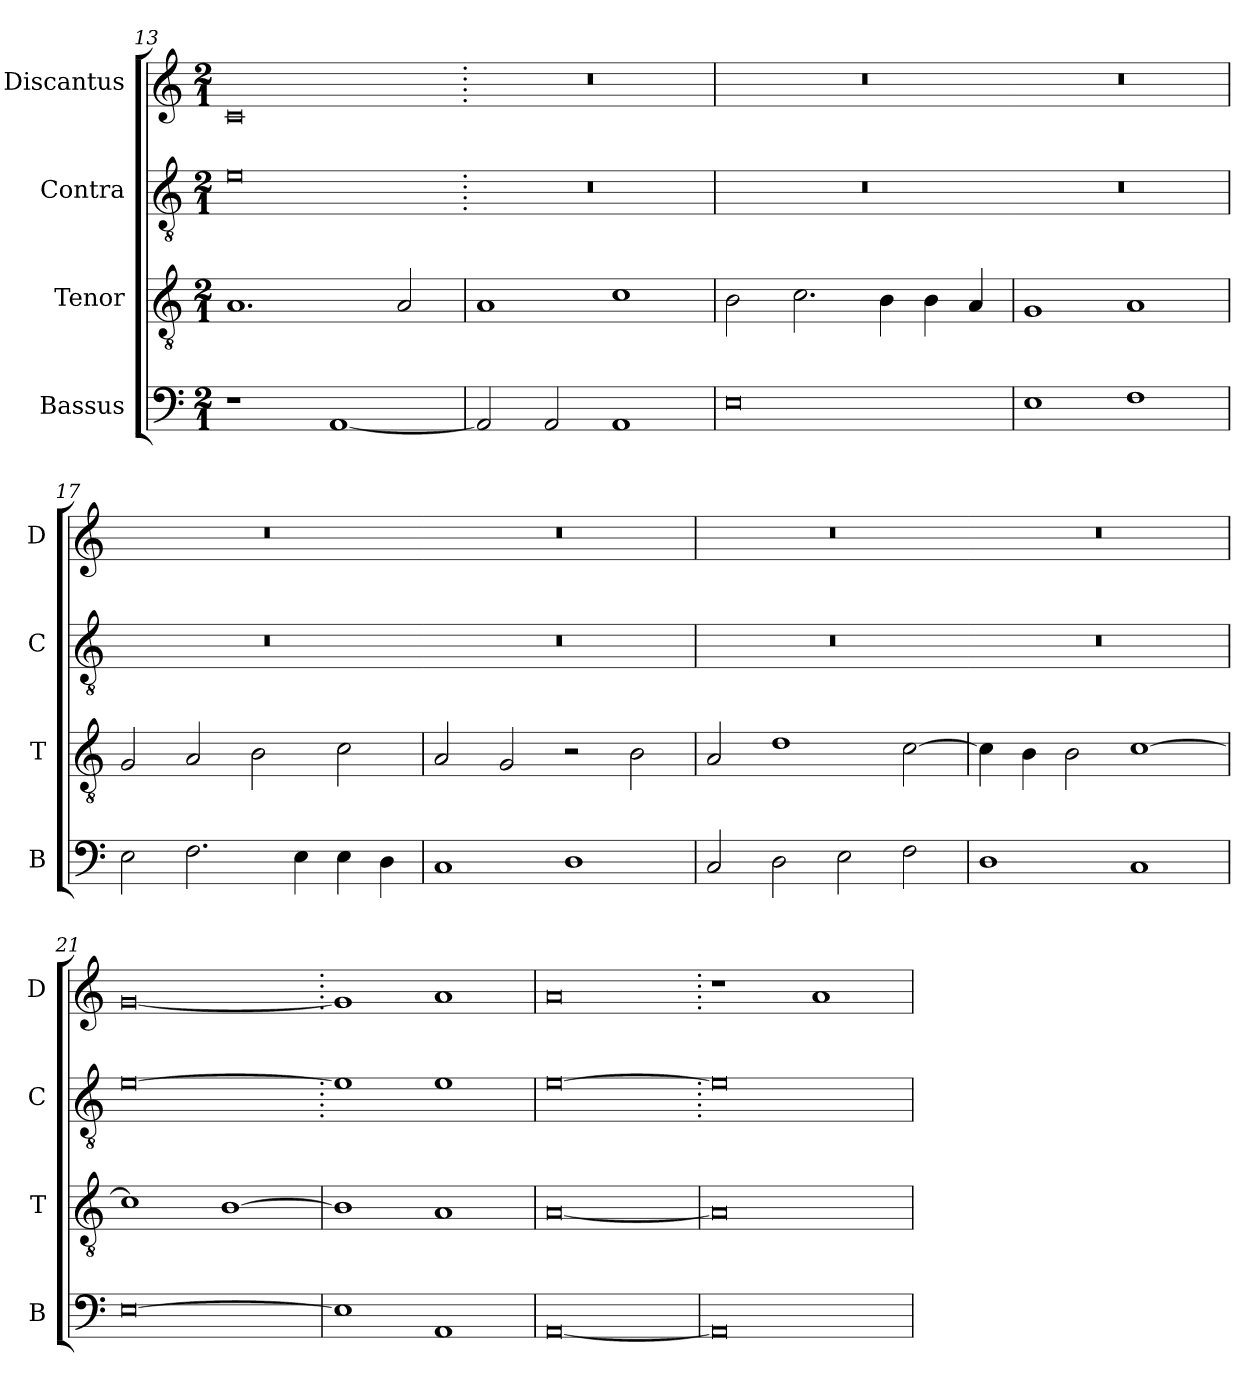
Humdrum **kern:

**kern	**kern	**kern	**kern
*part4	*part3	*part2	*part1
*staff4	*staff3	*staff2	*staff1
*I"Bassus	*I"Tenor	*I"Contra	*I"Discantus
*I'B	*I'T	*I'C	*I'D
*clefF4	*clefGv2	*clefGv2	*clefG2
*k[]	*k[]	*k[]	*k[]
*M2/1	*M2/1	*M2/1	*M2/1
=13	=13	=13	=13
1r	1.A	0e	0c
[1AA	.	.	.
.	2A/	.	.
=14	=14	=14.	=14.
2AA/]	1A	0r	0r
2AA/	.	.	.
1AA	1c	.	.
=15	=15	=15	=15
0E	2B\	0r	0r
.	2.c\	.	.
.	4B\	.	.
.	4B\	.	.
.	4A/	.	.
=16	=16	=16.	=16.
1E	1G	0r	0r
1F	1A	.	.
=17	=17	=17	=17
2E\	2G/	0r	0r
2.F\	2A/	.	.
.	2B\	.	.
4E\	.	.	.
4E\	2c\	.	.
4D\	.	.	.
=18	=18	=18.	=18.
1C	2A/	0r	0r
.	2G/	.	.
1D	2r	.	.
.	2B\	.	.
=19	=19	=19	=19
2C/	2A/	0r	0r
2D\	1d	.	.
2E\	.	.	.
2F\	[2c\	.	.
=20	=20	=20.	=20.
1D	4c\]	0r	0r
.	4B\	.	.
.	2B\	.	.
1C	[1c	.	.
=21	=21	=21	=21
[0E	1c]	[0e	[0g
.	[1B	.	.
=22	=22	=22.	=22.
1E]	1B]	1e]	1g]
1AA	1A	1e	1a
=23	=23	=23	=23
[0AA	[0A	[0e	0a
=24	=24	=24.	=24.
0AA]	0A]	0e]	1r
.	.	.	1a
=	=	=	=
*-	*-	*-	*-
